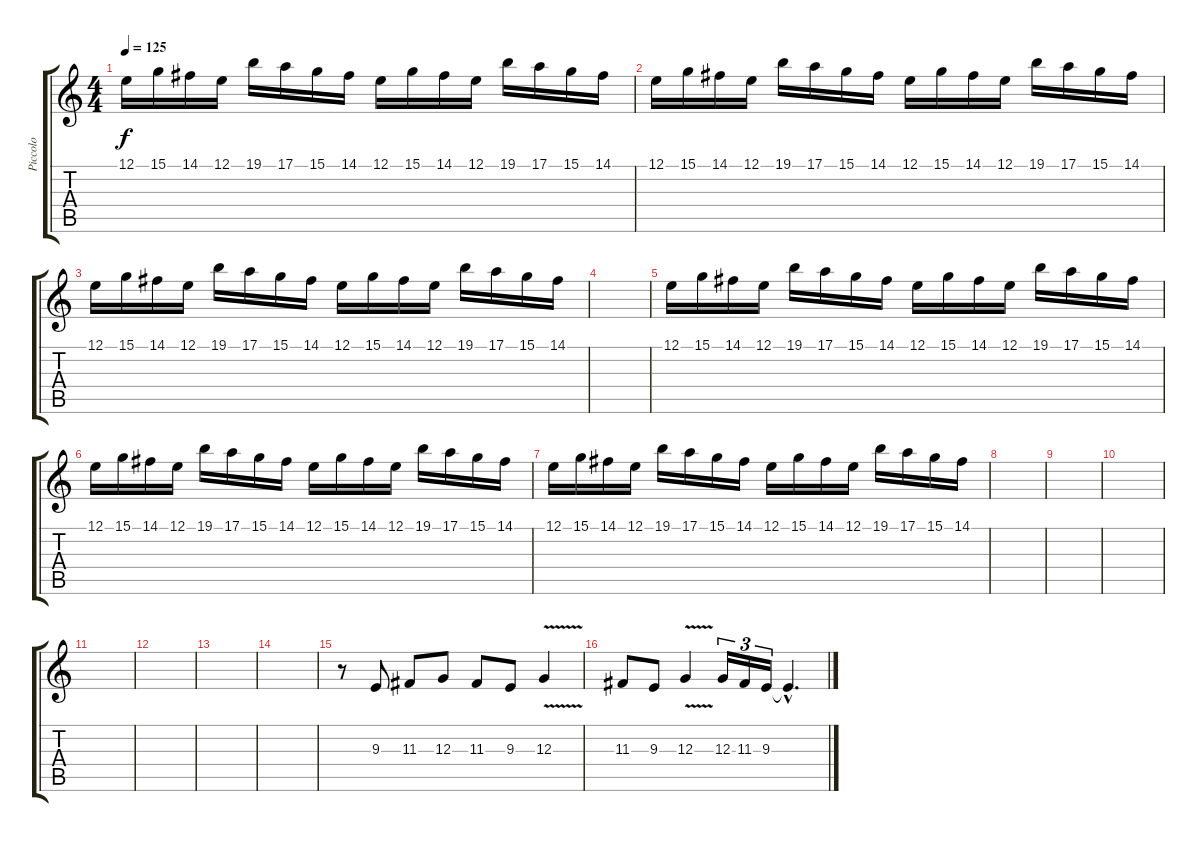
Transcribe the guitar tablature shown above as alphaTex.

\track ("Piccolo" "Piccolo") {instrument piccolo}
\staff {score tabs}
\tuning (E4 B3 G3 D3 A2 E2) {hide}
\ts (4 4)
\tempo 125
\clef g2
\ks c
12.1.16{dy f} 15.1.16 14.1.16 12.1.16 19.1.16 17.1.16 15.1.16 14.1.16 12.1.16 15.1.16 14.1.16 12.1.16 19.1.16 17.1.16 15.1.16 14.1.16 |
12.1.16 15.1.16 14.1.16 12.1.16 19.1.16 17.1.16 15.1.16 14.1.16 12.1.16 15.1.16 14.1.16 12.1.16 19.1.16 17.1.16 15.1.16 14.1.16 |
12.1.16 15.1.16 14.1.16 12.1.16 19.1.16 17.1.16 15.1.16 14.1.16 12.1.16 15.1.16 14.1.16 12.1.16 19.1.16 17.1.16 15.1.16 14.1.16 |
|
12.1.16 15.1.16 14.1.16 12.1.16 19.1.16 17.1.16 15.1.16 14.1.16 12.1.16 15.1.16 14.1.16 12.1.16 19.1.16 17.1.16 15.1.16 14.1.16 |
12.1.16 15.1.16 14.1.16 12.1.16 19.1.16 17.1.16 15.1.16 14.1.16 12.1.16 15.1.16 14.1.16 12.1.16 19.1.16 17.1.16 15.1.16 14.1.16 |
12.1.16 15.1.16 14.1.16 12.1.16 19.1.16 17.1.16 15.1.16 14.1.16 12.1.16 15.1.16 14.1.16 12.1.16 19.1.16 17.1.16 15.1.16 14.1.16 |
|
|
|
|
|
|
|
r.8 9.3.8 11.3.8 12.3.8 11.3.8 9.3.8 12.3{v}.4 |
11.3.8 9.3.8 12.3{v}.4 12.3.16{tu (3 2)} 11.3.16{tu (3 2)} 9.3.16{tu (3 2)} 9.3{hac t}.4{d}
